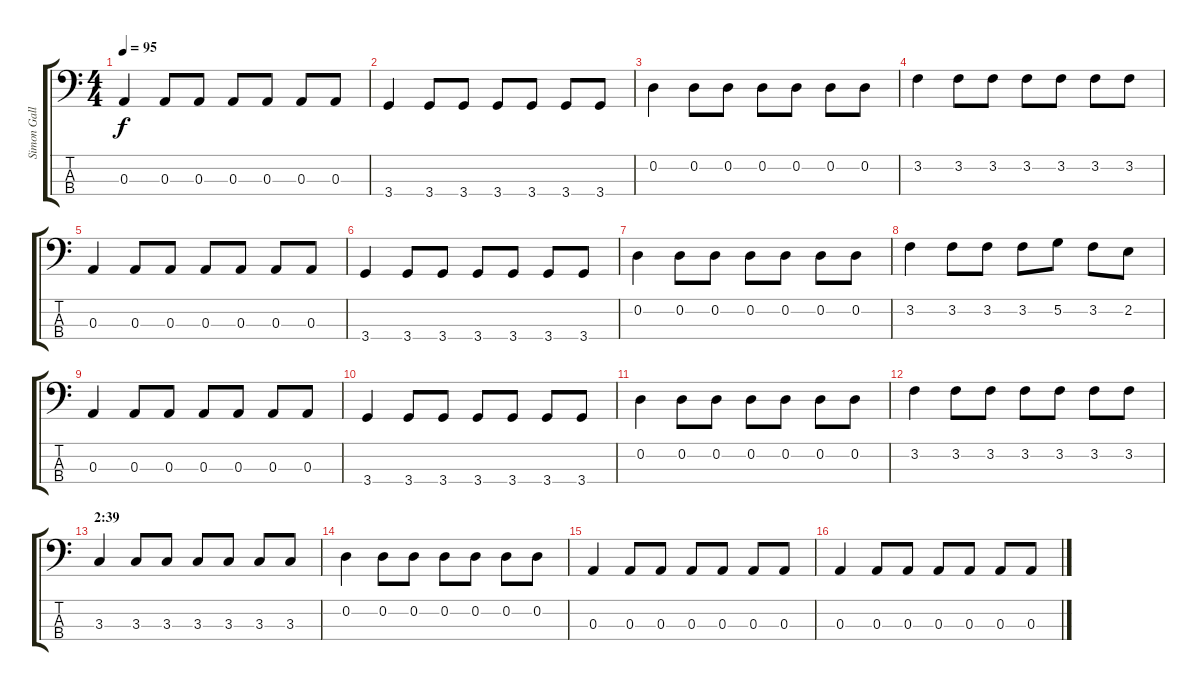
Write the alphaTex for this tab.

\track ("Simon Gallup (bass)" "Simon Gall") {instrument electricbasspick}
\staff {score tabs}
\tuning (G2 D2 A1 E1) {hide}
\ts (4 4)
\tempo 95
\clef f4
\ks c
0.3.4{dy f} 0.3.8 0.3.8 0.3.8 0.3.8 0.3.8 0.3.8 |
3.4.4 3.4.8 3.4.8 3.4.8 3.4.8 3.4.8 3.4.8 |
0.2.4 0.2.8 0.2.8 0.2.8 0.2.8 0.2.8 0.2.8 |
3.2.4 3.2.8 3.2.8 3.2.8 3.2.8 3.2.8 3.2.8 |
0.3.4 0.3.8 0.3.8 0.3.8 0.3.8 0.3.8 0.3.8 |
3.4.4 3.4.8 3.4.8 3.4.8 3.4.8 3.4.8 3.4.8 |
0.2.4 0.2.8 0.2.8 0.2.8 0.2.8 0.2.8 0.2.8 |
3.2.4 3.2.8 3.2.8 3.2.8 5.2.8 3.2.8 2.2.8 |
0.3.4 0.3.8 0.3.8 0.3.8 0.3.8 0.3.8 0.3.8 |
3.4.4 3.4.8 3.4.8 3.4.8 3.4.8 3.4.8 3.4.8 |
0.2.4 0.2.8 0.2.8 0.2.8 0.2.8 0.2.8 0.2.8 |
3.2.4 3.2.8 3.2.8 3.2.8 3.2.8 3.2.8 3.2.8 |
\section ("" "2:39")
3.3.4 3.3.8 3.3.8 3.3.8 3.3.8 3.3.8 3.3.8 |
0.2.4 0.2.8 0.2.8 0.2.8 0.2.8 0.2.8 0.2.8 |
0.3.4 0.3.8 0.3.8 0.3.8 0.3.8 0.3.8 0.3.8 |
0.3.4 0.3.8 0.3.8 0.3.8 0.3.8 0.3.8 0.3.8
